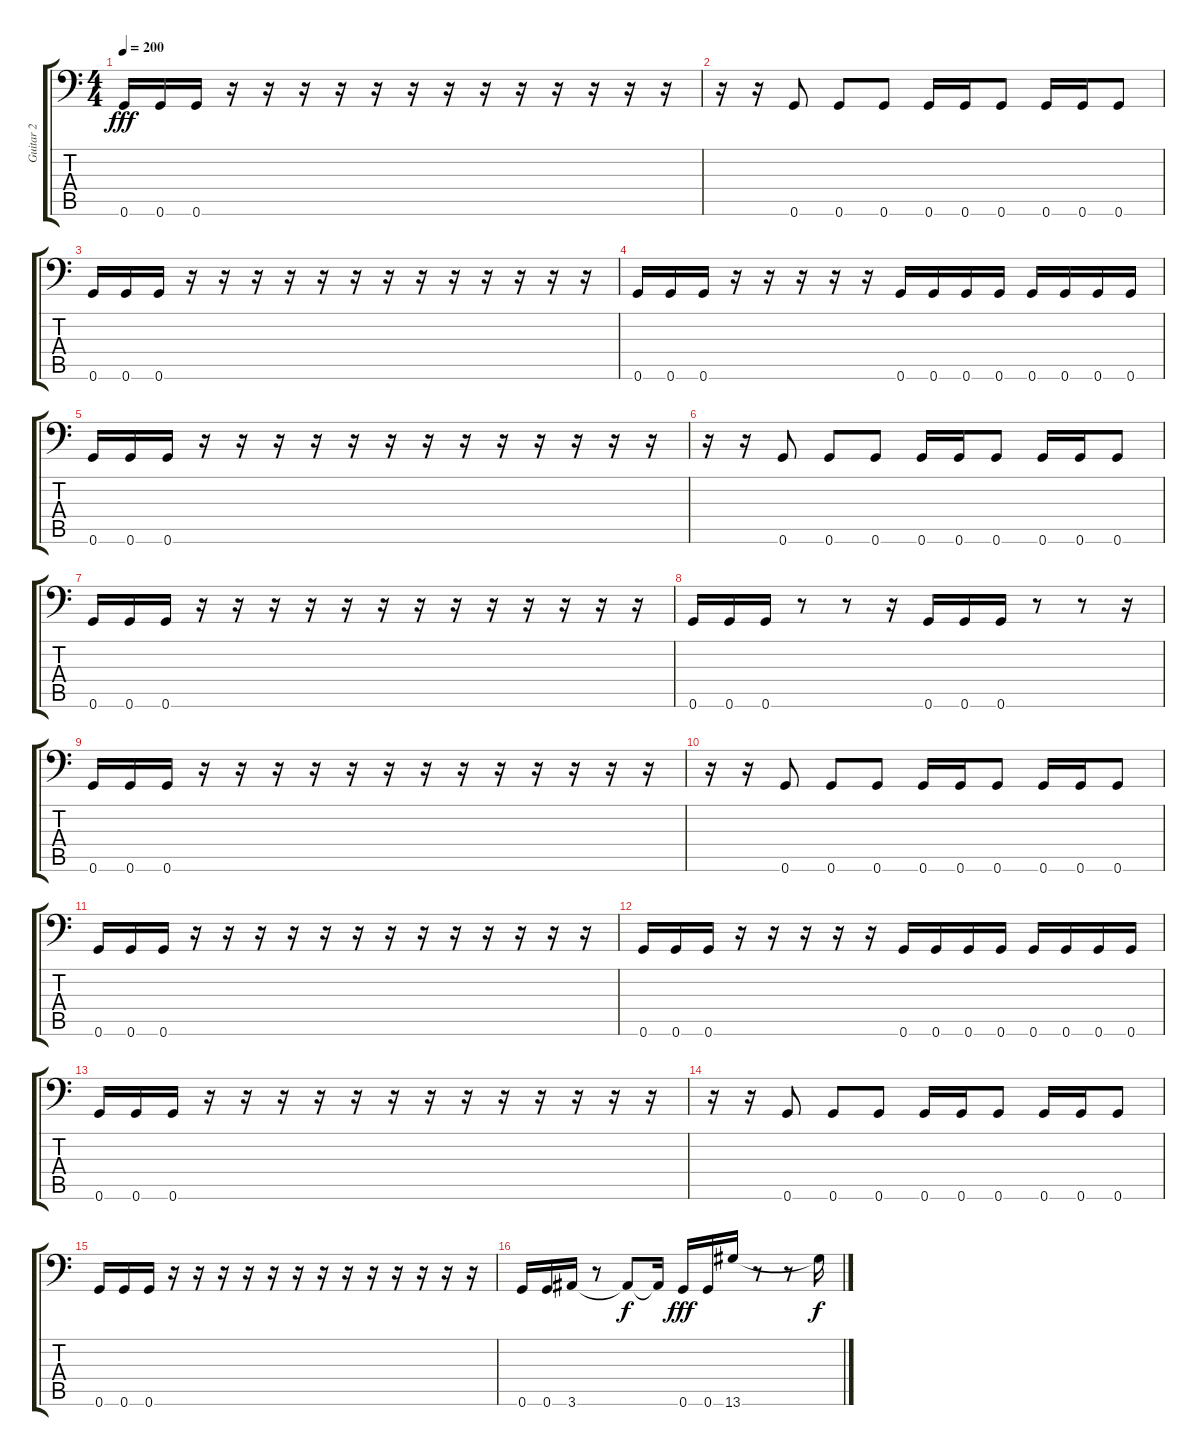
\track ("Guitar 2" "Guitar 2") {instrument distortionguitar}
\staff {score tabs}
\tuning (A3 E3 C3 G2 D2 G1) {hide}
\ts (4 4)
\tempo 200
\clef f4
\ks c
0.6.16{dy fff} 0.6.16 0.6.16 r.16 r.16 r.16 r.16 r.16 r.16 r.16 r.16 r.16 r.16 r.16 r.16 r.16 |
r.16 r.16 0.6.8 0.6.8 0.6.8 0.6.16 0.6.16 0.6.8 0.6.16 0.6.16 0.6.8 |
0.6.16 0.6.16 0.6.16 r.16 r.16 r.16 r.16 r.16 r.16 r.16 r.16 r.16 r.16 r.16 r.16 r.16 |
0.6.16 0.6.16 0.6.16 r.16 r.16 r.16 r.16 r.16 0.6.16 0.6.16 0.6.16 0.6.16 0.6.16 0.6.16 0.6.16 0.6.16 |
0.6.16 0.6.16 0.6.16 r.16 r.16 r.16 r.16 r.16 r.16 r.16 r.16 r.16 r.16 r.16 r.16 r.16 |
r.16 r.16 0.6.8 0.6.8 0.6.8 0.6.16 0.6.16 0.6.8 0.6.16 0.6.16 0.6.8 |
0.6.16 0.6.16 0.6.16 r.16 r.16 r.16 r.16 r.16 r.16 r.16 r.16 r.16 r.16 r.16 r.16 r.16 |
0.6.16 0.6.16 0.6.16 r.8 r.8 r.16 0.6.16 0.6.16 0.6.16 r.8 r.8 r.16 |
0.6.16 0.6.16 0.6.16 r.16 r.16 r.16 r.16 r.16 r.16 r.16 r.16 r.16 r.16 r.16 r.16 r.16 |
r.16 r.16 0.6.8 0.6.8 0.6.8 0.6.16 0.6.16 0.6.8 0.6.16 0.6.16 0.6.8 |
0.6.16 0.6.16 0.6.16 r.16 r.16 r.16 r.16 r.16 r.16 r.16 r.16 r.16 r.16 r.16 r.16 r.16 |
0.6.16 0.6.16 0.6.16 r.16 r.16 r.16 r.16 r.16 0.6.16 0.6.16 0.6.16 0.6.16 0.6.16 0.6.16 0.6.16 0.6.16 |
0.6.16 0.6.16 0.6.16 r.16 r.16 r.16 r.16 r.16 r.16 r.16 r.16 r.16 r.16 r.16 r.16 r.16 |
r.16 r.16 0.6.8 0.6.8 0.6.8 0.6.16 0.6.16 0.6.8 0.6.16 0.6.16 0.6.8 |
0.6.16 0.6.16 0.6.16 r.16 r.16 r.16 r.16 r.16 r.16 r.16 r.16 r.16 r.16 r.16 r.16 r.16 |
0.6.16 0.6.16 3.6.16 r.8 3.6{t}.8{dy f} 3.6{t}.16 0.6.16{dy fff} 0.6.16 13.6.16 r.8 r.8 13.6{t}.16{dy f}
